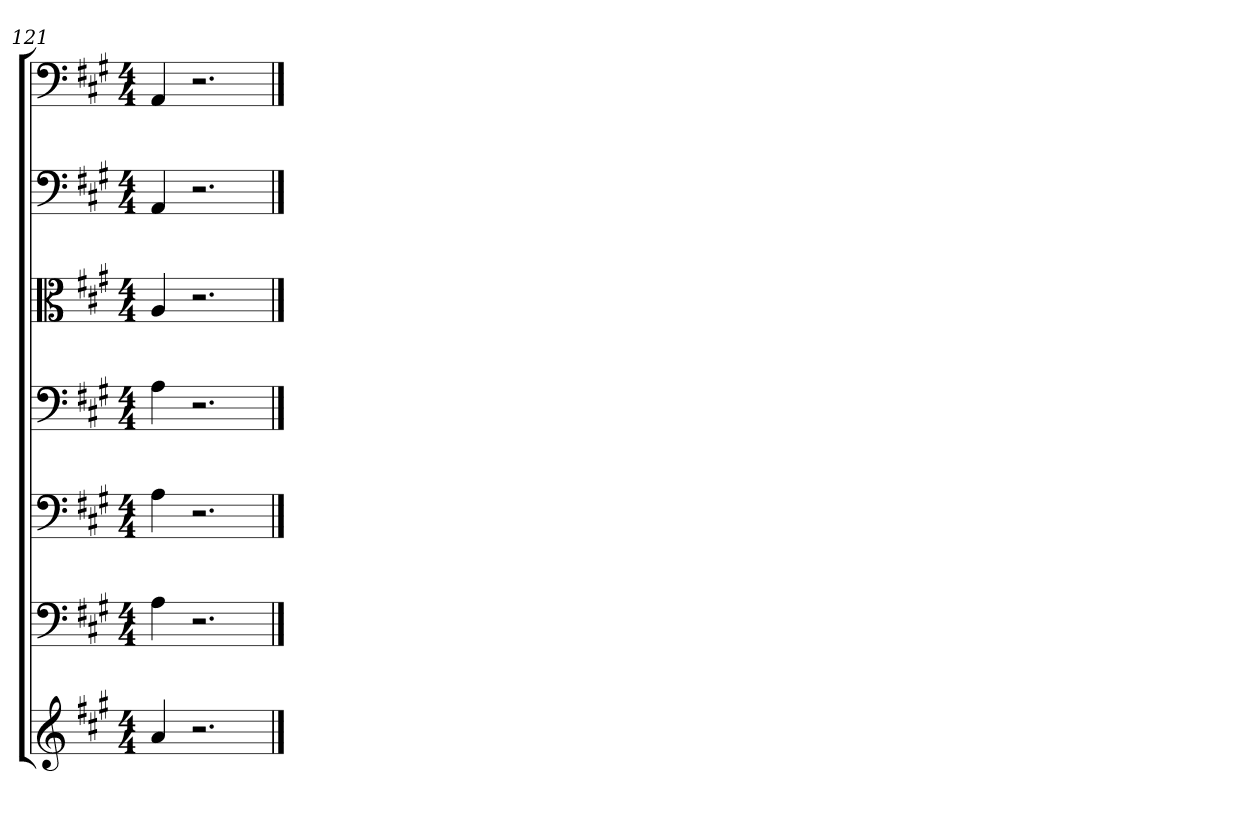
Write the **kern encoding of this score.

**kern	**kern	**kern	**kern	**kern	**kern	**kern
*part7	*part6	*part5	*part4	*part3	*part2	*part1
*staff7	*staff6	*staff5	*staff4	*staff3	*staff2	*staff1
*	*	*	*	*clefC3	*	*
*k[f#c#g#]	*k[f#c#g#]	*k[f#c#g#]	*k[f#c#g#]	*k[f#c#g#]	*k[f#c#g#]	*k[f#c#g#]
*A:	*A:	*A:	*A:	*A:	*A:	*A:
*M4/4	*M4/4	*M4/4	*M4/4	*M4/4	*M4/4	*M4/4
=121	=121	=121	=121	=121	=121	=121
4a	4A	4A	4A	4A	4AA	4AA
2.r	2.r	2.r	2.r	2.r	2.r	2.r
==	==	==	==	==	==	==
*-	*-	*-	*-	*-	*-	*-
